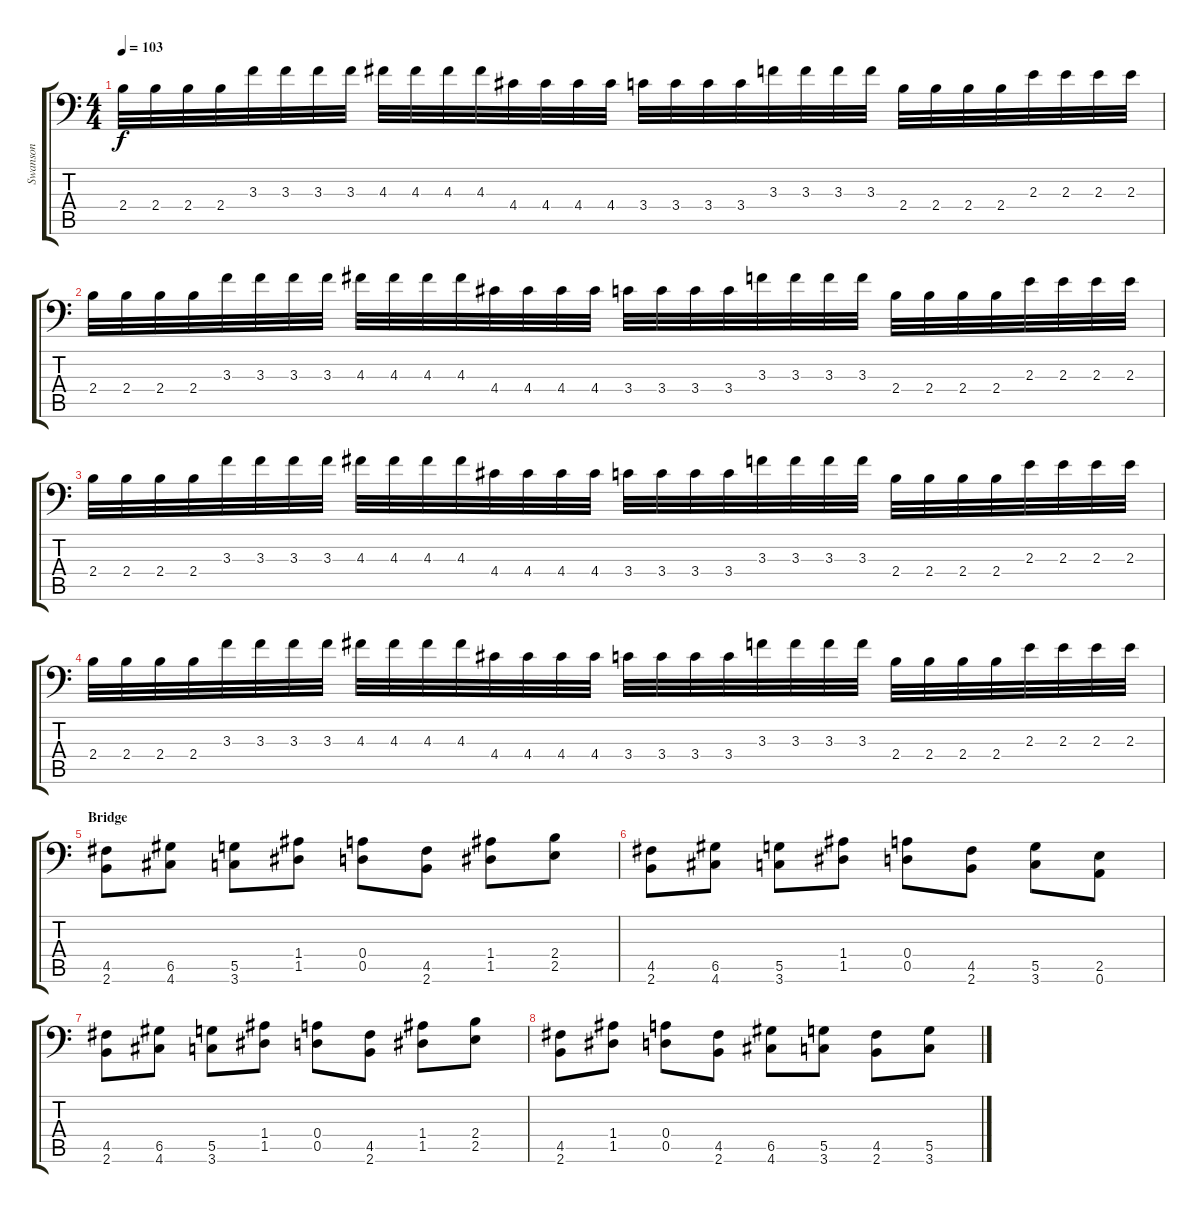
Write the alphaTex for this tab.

\track ("Swanson" "Swanson") {instrument distortionguitar}
\staff {score tabs}
\tuning (B3 Gb3 D3 A2 D2 A1) {hide}
\ts (4 4)
\tempo 103
\clef f4
\ks c
2.4.32{dy f} 2.4.32 2.4.32 2.4.32 3.3.32 3.3.32 3.3.32 3.3.32 4.3.32 4.3.32 4.3.32 4.3.32 4.4.32 4.4.32 4.4.32 4.4.32 3.4.32 3.4.32 3.4.32 3.4.32 3.3.32 3.3.32 3.3.32 3.3.32 2.4.32 2.4.32 2.4.32 2.4.32 2.3.32 2.3.32 2.3.32 2.3.32 |
2.4.32 2.4.32 2.4.32 2.4.32 3.3.32 3.3.32 3.3.32 3.3.32 4.3.32 4.3.32 4.3.32 4.3.32 4.4.32 4.4.32 4.4.32 4.4.32 3.4.32 3.4.32 3.4.32 3.4.32 3.3.32 3.3.32 3.3.32 3.3.32 2.4.32 2.4.32 2.4.32 2.4.32 2.3.32 2.3.32 2.3.32 2.3.32 |
2.4.32 2.4.32 2.4.32 2.4.32 3.3.32 3.3.32 3.3.32 3.3.32 4.3.32 4.3.32 4.3.32 4.3.32 4.4.32 4.4.32 4.4.32 4.4.32 3.4.32 3.4.32 3.4.32 3.4.32 3.3.32 3.3.32 3.3.32 3.3.32 2.4.32 2.4.32 2.4.32 2.4.32 2.3.32 2.3.32 2.3.32 2.3.32 |
2.4.32 2.4.32 2.4.32 2.4.32 3.3.32 3.3.32 3.3.32 3.3.32 4.3.32 4.3.32 4.3.32 4.3.32 4.4.32 4.4.32 4.4.32 4.4.32 3.4.32 3.4.32 3.4.32 3.4.32 3.3.32 3.3.32 3.3.32 3.3.32 2.4.32 2.4.32 2.4.32 2.4.32 2.3.32 2.3.32 2.3.32 2.3.32 |
\section ("" "Bridge")
(4.5 2.6).8 (6.5 4.6).8 (5.5 3.6).8 (1.4 1.5).8 (0.4 0.5).8 (4.5 2.6).8 (1.4 1.5).8 (2.4 2.5).8 |
(4.5 2.6).8 (6.5 4.6).8 (5.5 3.6).8 (1.4 1.5).8 (0.4 0.5).8 (4.5 2.6).8 (5.5 3.6).8 (2.5 0.6).8 |
(4.5 2.6).8 (6.5 4.6).8 (5.5 3.6).8 (1.4 1.5).8 (0.4 0.5).8 (4.5 2.6).8 (1.4 1.5).8 (2.4 2.5).8 |
(4.5 2.6).8 (1.4 1.5).8 (0.4 0.5).8 (4.5 2.6).8 (6.5 4.6).8 (5.5 3.6).8 (4.5 2.6).8 (5.5 3.6).8
